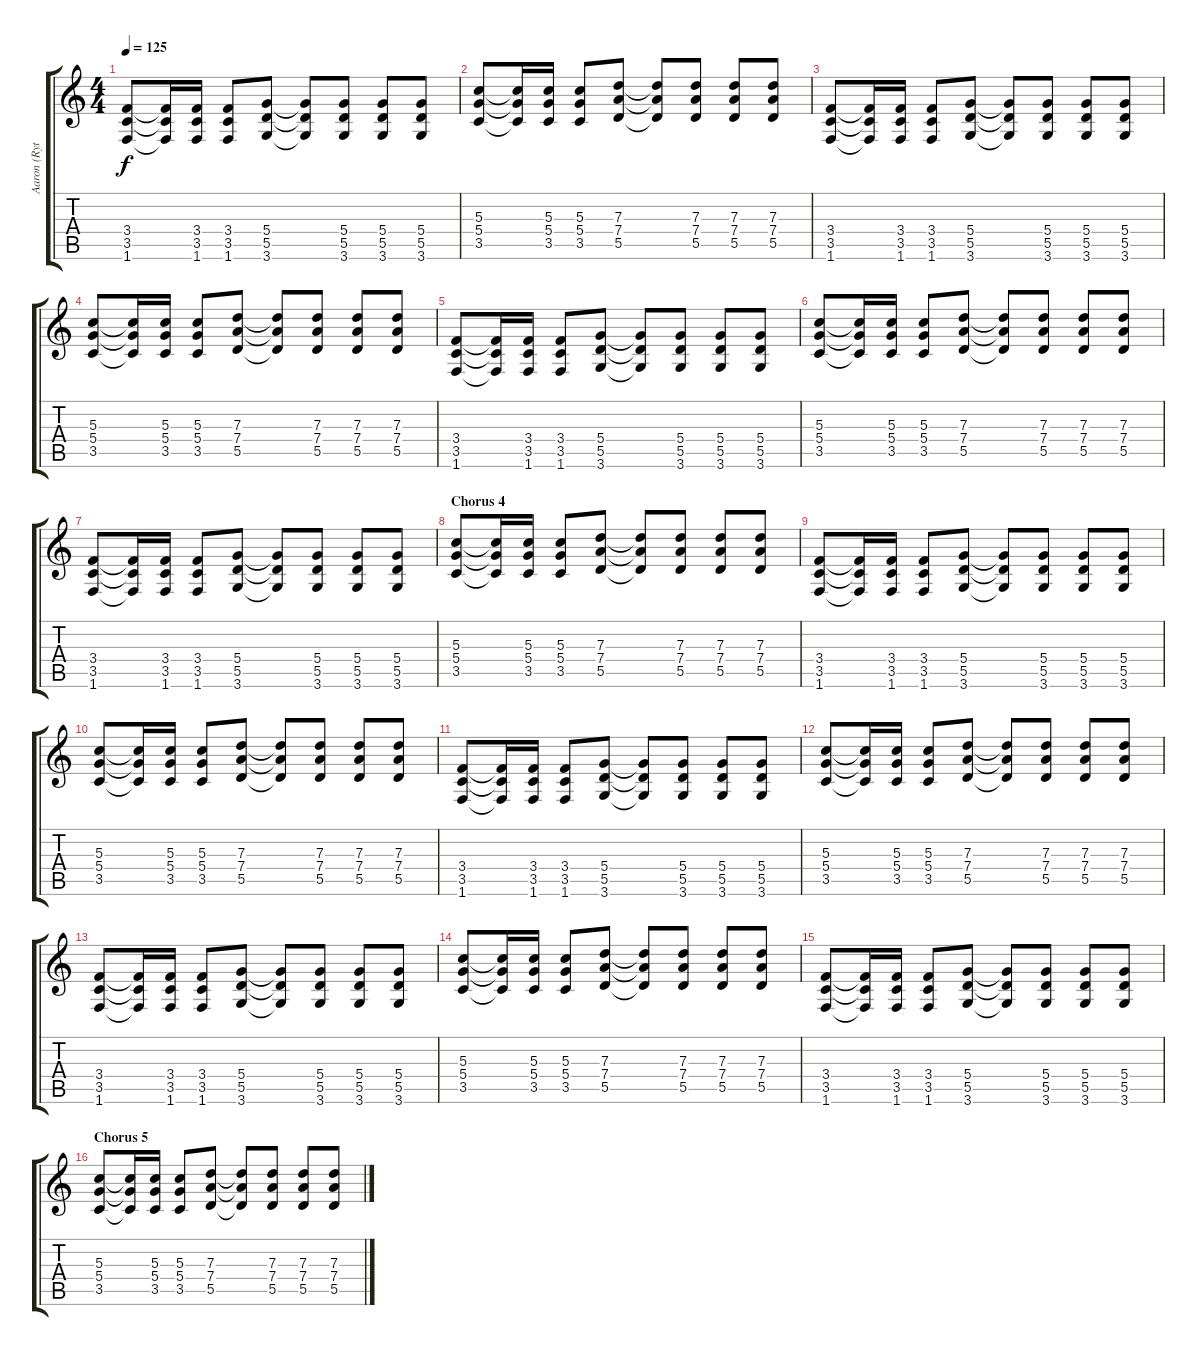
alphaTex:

\track ("Aaron (Rythmn Guitar)" "Aaron (Ryt") {instrument overdrivenguitar}
\staff {score tabs}
\tuning (E4 B3 G3 D3 A2 E2) {hide}
\ts (4 4)
\tempo 125
\clef g2
\ks c
(3.4 3.5 1.6).8{dy f} (3.4{t} 3.5{t} 1.6{t}).16 (3.4 3.5 1.6).16 (3.4 3.5 1.6).8 (5.4 5.5 3.6).8 (5.4{t} 5.5{t} 3.6{t}).8 (5.4 5.5 3.6).8 (5.4 5.5 3.6).8 (5.4 5.5 3.6).8 |
(5.3 5.4 3.5).8 (5.3{t} 5.4{t} 3.5{t}).16 (5.3 5.4 3.5).16 (5.3 5.4 3.5).8 (7.3 7.4 5.5).8 (7.3{t} 7.4{t} 5.5{t}).8 (7.3 7.4 5.5).8 (7.3 7.4 5.5).8 (7.3 7.4 5.5).8 |
(3.4 3.5 1.6).8 (3.4{t} 3.5{t} 1.6{t}).16 (3.4 3.5 1.6).16 (3.4 3.5 1.6).8 (5.4 5.5 3.6).8 (5.4{t} 5.5{t} 3.6{t}).8 (5.4 5.5 3.6).8 (5.4 5.5 3.6).8 (5.4 5.5 3.6).8 |
(5.3 5.4 3.5).8 (5.3{t} 5.4{t} 3.5{t}).16 (5.3 5.4 3.5).16 (5.3 5.4 3.5).8 (7.3 7.4 5.5).8 (7.3{t} 7.4{t} 5.5{t}).8 (7.3 7.4 5.5).8 (7.3 7.4 5.5).8 (7.3 7.4 5.5).8 |
(3.4 3.5 1.6).8 (3.4{t} 3.5{t} 1.6{t}).16 (3.4 3.5 1.6).16 (3.4 3.5 1.6).8 (5.4 5.5 3.6).8 (5.4{t} 5.5{t} 3.6{t}).8 (5.4 5.5 3.6).8 (5.4 5.5 3.6).8 (5.4 5.5 3.6).8 |
(5.3 5.4 3.5).8 (5.3{t} 5.4{t} 3.5{t}).16 (5.3 5.4 3.5).16 (5.3 5.4 3.5).8 (7.3 7.4 5.5).8 (7.3{t} 7.4{t} 5.5{t}).8 (7.3 7.4 5.5).8 (7.3 7.4 5.5).8 (7.3 7.4 5.5).8 |
(3.4 3.5 1.6).8 (3.4{t} 3.5{t} 1.6{t}).16 (3.4 3.5 1.6).16 (3.4 3.5 1.6).8 (5.4 5.5 3.6).8 (5.4{t} 5.5{t} 3.6{t}).8 (5.4 5.5 3.6).8 (5.4 5.5 3.6).8 (5.4 5.5 3.6).8 |
\section ("" "Chorus 4")
(5.3 5.4 3.5).8 (5.3{t} 5.4{t} 3.5{t}).16 (5.3 5.4 3.5).16 (5.3 5.4 3.5).8 (7.3 7.4 5.5).8 (7.3{t} 7.4{t} 5.5{t}).8 (7.3 7.4 5.5).8 (7.3 7.4 5.5).8 (7.3 7.4 5.5).8 |
(3.4 3.5 1.6).8 (3.4{t} 3.5{t} 1.6{t}).16 (3.4 3.5 1.6).16 (3.4 3.5 1.6).8 (5.4 5.5 3.6).8 (5.4{t} 5.5{t} 3.6{t}).8 (5.4 5.5 3.6).8 (5.4 5.5 3.6).8 (5.4 5.5 3.6).8 |
(5.3 5.4 3.5).8 (5.3{t} 5.4{t} 3.5{t}).16 (5.3 5.4 3.5).16 (5.3 5.4 3.5).8 (7.3 7.4 5.5).8 (7.3{t} 7.4{t} 5.5{t}).8 (7.3 7.4 5.5).8 (7.3 7.4 5.5).8 (7.3 7.4 5.5).8 |
(3.4 3.5 1.6).8 (3.4{t} 3.5{t} 1.6{t}).16 (3.4 3.5 1.6).16 (3.4 3.5 1.6).8 (5.4 5.5 3.6).8 (5.4{t} 5.5{t} 3.6{t}).8 (5.4 5.5 3.6).8 (5.4 5.5 3.6).8 (5.4 5.5 3.6).8 |
(5.3 5.4 3.5).8 (5.3{t} 5.4{t} 3.5{t}).16 (5.3 5.4 3.5).16 (5.3 5.4 3.5).8 (7.3 7.4 5.5).8 (7.3{t} 7.4{t} 5.5{t}).8 (7.3 7.4 5.5).8 (7.3 7.4 5.5).8 (7.3 7.4 5.5).8 |
(3.4 3.5 1.6).8 (3.4{t} 3.5{t} 1.6{t}).16 (3.4 3.5 1.6).16 (3.4 3.5 1.6).8 (5.4 5.5 3.6).8 (5.4{t} 5.5{t} 3.6{t}).8 (5.4 5.5 3.6).8 (5.4 5.5 3.6).8 (5.4 5.5 3.6).8 |
(5.3 5.4 3.5).8 (5.3{t} 5.4{t} 3.5{t}).16 (5.3 5.4 3.5).16 (5.3 5.4 3.5).8 (7.3 7.4 5.5).8 (7.3{t} 7.4{t} 5.5{t}).8 (7.3 7.4 5.5).8 (7.3 7.4 5.5).8 (7.3 7.4 5.5).8 |
(3.4 3.5 1.6).8 (3.4{t} 3.5{t} 1.6{t}).16 (3.4 3.5 1.6).16 (3.4 3.5 1.6).8 (5.4 5.5 3.6).8 (5.4{t} 5.5{t} 3.6{t}).8 (5.4 5.5 3.6).8 (5.4 5.5 3.6).8 (5.4 5.5 3.6).8 |
\section ("" "Chorus 5")
(5.3 5.4 3.5).8 (5.3{t} 5.4{t} 3.5{t}).16 (5.3 5.4 3.5).16 (5.3 5.4 3.5).8 (7.3 7.4 5.5).8 (7.3{t} 7.4{t} 5.5{t}).8 (7.3 7.4 5.5).8 (7.3 7.4 5.5).8 (7.3 7.4 5.5).8
